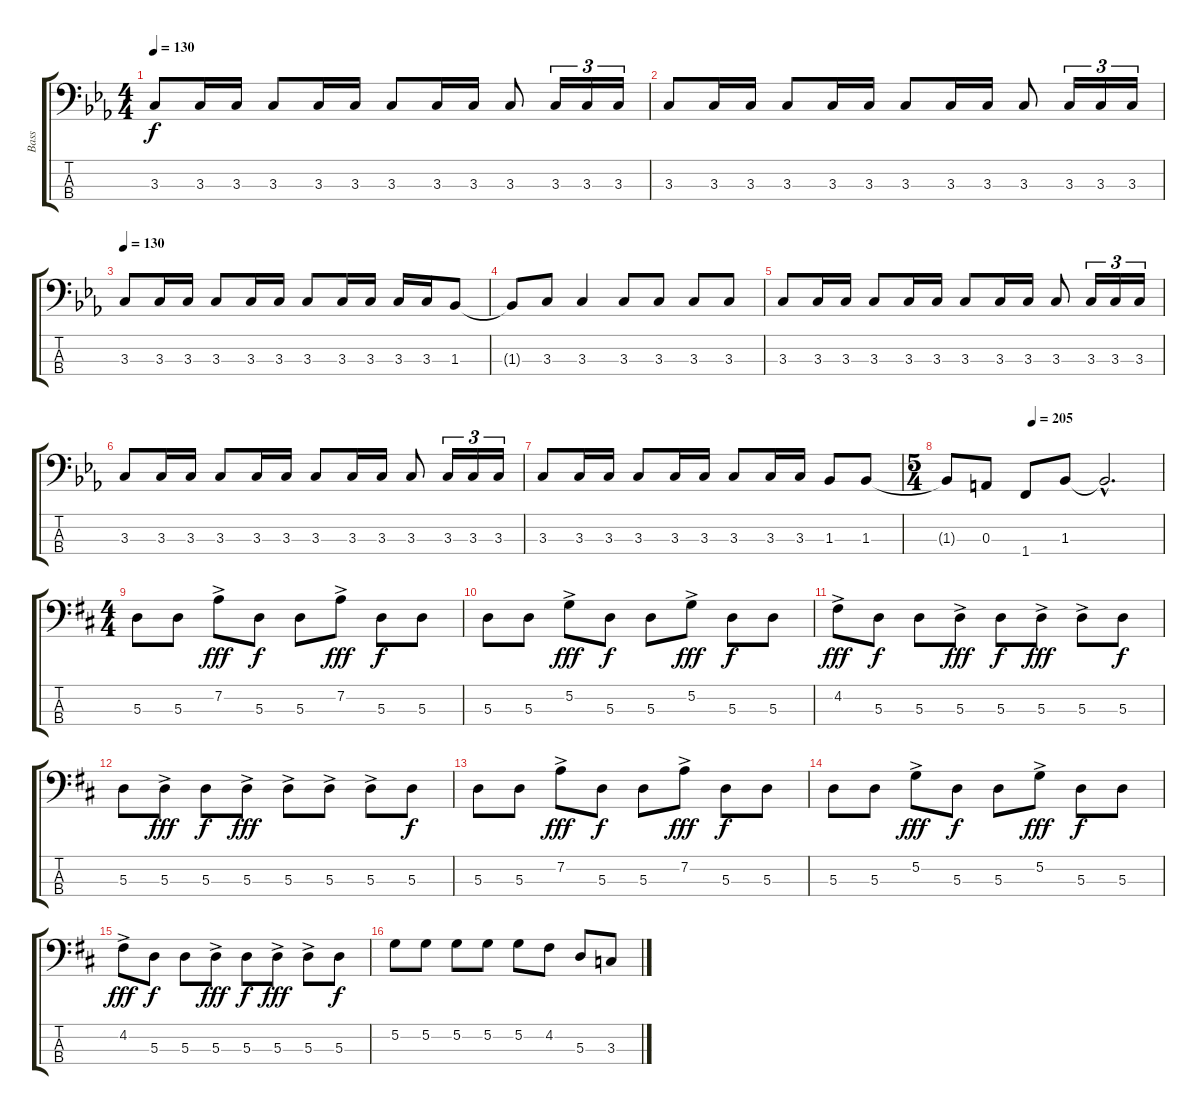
\track ("Bass" "Bass") {instrument electricbasspick}
\staff {score tabs}
\tuning (G2 D2 A1 E1) {hide}
\ts (4 4)
\tempo 130
\clef f4
\ks eb
3.3.8{dy f} 3.3.16 3.3.16 3.3.8 3.3.16 3.3.16 3.3.8 3.3.16 3.3.16 3.3.8 3.3.16{tu (3 2)} 3.3.16{tu (3 2)} 3.3.16{tu (3 2)} |
3.3.8 3.3.16 3.3.16 3.3.8 3.3.16 3.3.16 3.3.8 3.3.16 3.3.16 3.3.8 3.3.16{tu (3 2)} 3.3.16{tu (3 2)} 3.3.16{tu (3 2)} |
\tempo 130
3.3.8 3.3.16 3.3.16 3.3.8 3.3.16 3.3.16 3.3.8 3.3.16 3.3.16 3.3.16 3.3.16 1.3.8 |
1.3{t}.8 3.3.8 3.3.4 3.3.8 3.3.8 3.3.8 3.3.8 |
3.3.8 3.3.16 3.3.16 3.3.8 3.3.16 3.3.16 3.3.8 3.3.16 3.3.16 3.3.8 3.3.16{tu (3 2)} 3.3.16{tu (3 2)} 3.3.16{tu (3 2)} |
3.3.8 3.3.16 3.3.16 3.3.8 3.3.16 3.3.16 3.3.8 3.3.16 3.3.16 3.3.8 3.3.16{tu (3 2)} 3.3.16{tu (3 2)} 3.3.16{tu (3 2)} |
3.3.8 3.3.16 3.3.16 3.3.8 3.3.16 3.3.16 3.3.8 3.3.16 3.3.16 1.3.8 1.3.8 |
\ts (5 4)
\tempo (205 0.4)
1.3{t}.8 0.3.8 1.4.8 1.3.8 1.3{hac t}.2{d} |
\ts (4 4)
\ks d
5.3.8 5.3.8 7.2{ac}.8{dy fff} 5.3.8{dy f} 5.3.8 7.2{ac}.8{dy fff} 5.3.8{dy f} 5.3.8 |
5.3.8 5.3.8 5.2{ac}.8{dy fff} 5.3.8{dy f} 5.3.8 5.2{ac}.8{dy fff} 5.3.8{dy f} 5.3.8 |
4.2{ac}.8{dy fff} 5.3.8{dy f} 5.3.8 5.3{ac}.8{dy fff} 5.3.8{dy f} 5.3{ac}.8{dy fff} 5.3{ac}.8 5.3.8{dy f} |
5.3.8 5.3{ac}.8{dy fff} 5.3.8{dy f} 5.3{ac}.8{dy fff} 5.3{ac}.8 5.3{ac}.8 5.3{ac}.8 5.3.8{dy f} |
5.3.8 5.3.8 7.2{ac}.8{dy fff} 5.3.8{dy f} 5.3.8 7.2{ac}.8{dy fff} 5.3.8{dy f} 5.3.8 |
5.3.8 5.3.8 5.2{ac}.8{dy fff} 5.3.8{dy f} 5.3.8 5.2{ac}.8{dy fff} 5.3.8{dy f} 5.3.8 |
4.2{ac}.8{dy fff} 5.3.8{dy f} 5.3.8 5.3{ac}.8{dy fff} 5.3.8{dy f} 5.3{ac}.8{dy fff} 5.3{ac}.8 5.3.8{dy f} |
5.2.8 5.2.8 5.2.8 5.2.8 5.2.8 4.2.8 5.3.8 3.3.8
